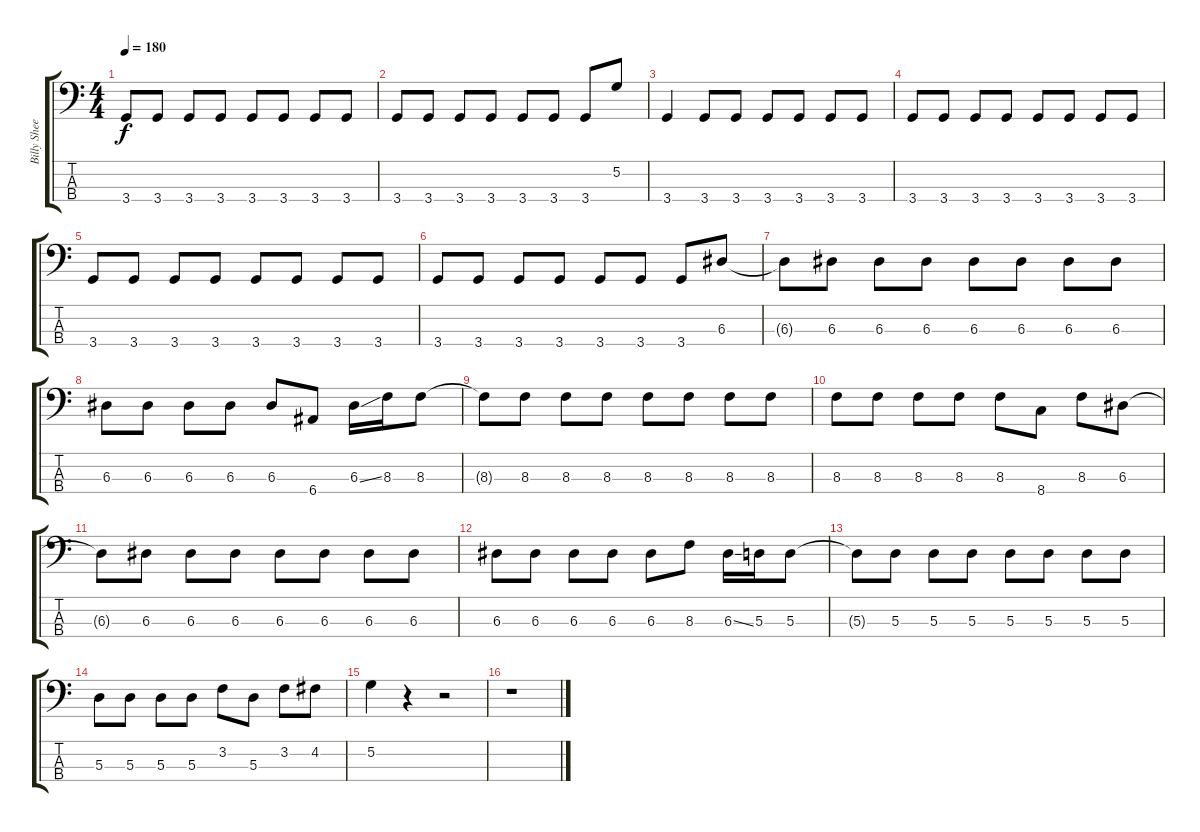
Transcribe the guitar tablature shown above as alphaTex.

\track ("Billy Sheehan" "Billy Shee") {instrument electricbassfinger}
\staff {score tabs}
\tuning (G2 D2 A1 E1) {hide}
\ts (4 4)
\tempo 180
\clef f4
\ks c
3.4.8{dy f} 3.4.8 3.4.8 3.4.8 3.4.8 3.4.8 3.4.8 3.4.8 |
3.4.8 3.4.8 3.4.8 3.4.8 3.4.8 3.4.8 3.4.8 5.2.8 |
3.4.4 3.4.8 3.4.8 3.4.8 3.4.8 3.4.8 3.4.8 |
3.4.8 3.4.8 3.4.8 3.4.8 3.4.8 3.4.8 3.4.8 3.4.8 |
3.4.8 3.4.8 3.4.8 3.4.8 3.4.8 3.4.8 3.4.8 3.4.8 |
3.4.8 3.4.8 3.4.8 3.4.8 3.4.8 3.4.8 3.4.8 6.3.8 |
6.3{t}.8 6.3.8 6.3.8 6.3.8 6.3.8 6.3.8 6.3.8 6.3.8 |
6.3.8 6.3.8 6.3.8 6.3.8 6.3.8 6.4.8 6.3{ss}.16 8.3.16 8.3.8 |
8.3{t}.8 8.3.8 8.3.8 8.3.8 8.3.8 8.3.8 8.3.8 8.3.8 |
8.3.8 8.3.8 8.3.8 8.3.8 8.3.8 8.4.8 8.3.8 6.3.8 |
6.3{t}.8 6.3.8 6.3.8 6.3.8 6.3.8 6.3.8 6.3.8 6.3.8 |
6.3.8 6.3.8 6.3.8 6.3.8 6.3.8 8.3.8 6.3{ss}.16 5.3.16 5.3.8 |
5.3{t}.8 5.3.8 5.3.8 5.3.8 5.3.8 5.3.8 5.3.8 5.3.8 |
5.3.8 5.3.8 5.3.8 5.3.8 3.2.8 5.3.8 3.2.8 4.2.8 |
5.2.4 r.4 r.2 |
r.1
